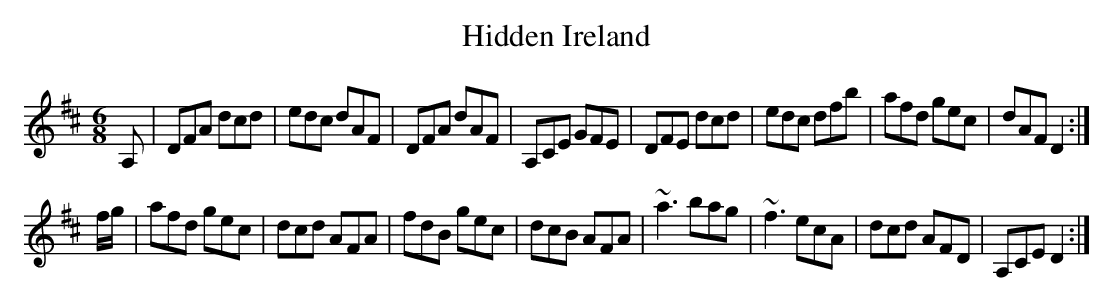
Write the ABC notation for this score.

X:1.1
T:Hidden Ireland
M:6/8
K:D
A,|DFA dcd|edc dAF|DFA dAF|A,CE GFE|        DFE dcd|edc dfb|afd gec|dAF D2:|
f/g/|afd gec|dcd AFA|fdB gec|dcB AFA|      ~a3 bag|~f3 ecA|dcd AFD|A,CE D2:|
